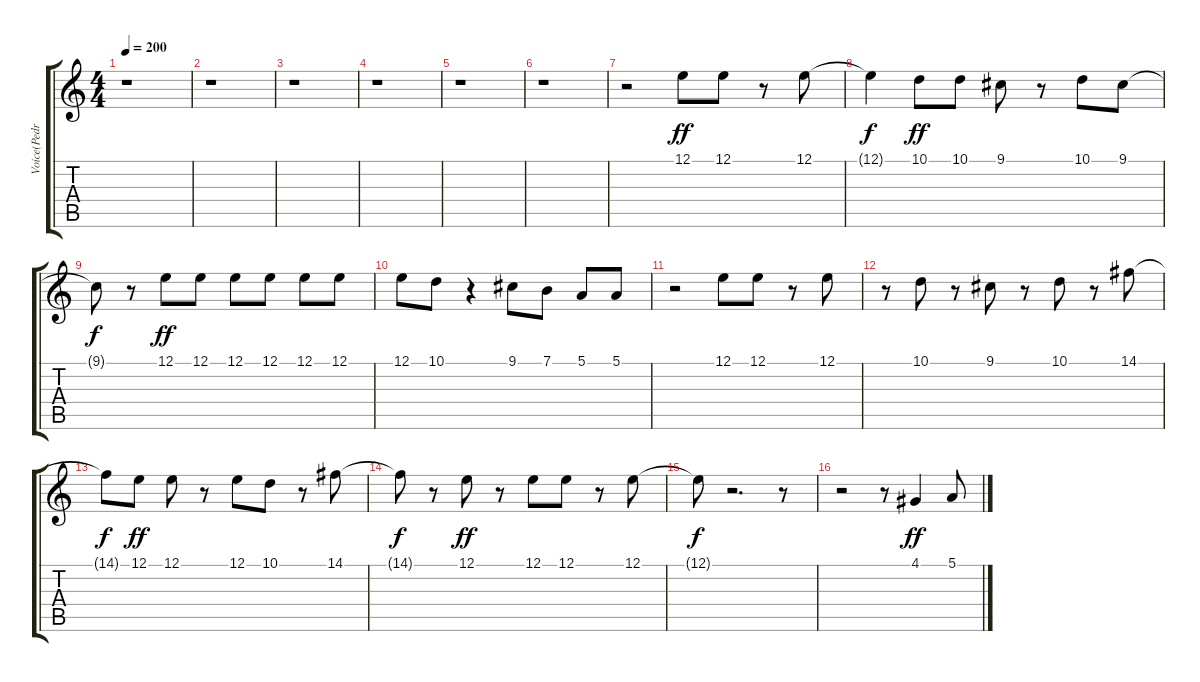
\track ("Voice(Pedro)" "Voice(Pedr") {instrument oboe}
\staff {score tabs}
\tuning (E4 B3 G3 D3 A2 E2) {hide}
\ts (4 4)
\tempo 200
\clef g2
\ks c
r.1{dy ff} |
r.1 |
r.1 |
r.1 |
r.1 |
r.1 |
r.2 12.1.8 12.1.8 r.8 12.1.8 |
12.1{t}.4{dy f} 10.1.8{dy ff} 10.1.8 9.1.8 r.8 10.1.8 9.1.8 |
9.1{t}.8{dy f} r.8 12.1.8{dy ff} 12.1.8 12.1.8 12.1.8 12.1.8 12.1.8 |
12.1.8 10.1.8 r.4 9.1.8 7.1.8 5.1.8 5.1.8 |
r.2 12.1.8 12.1.8 r.8 12.1.8 |
r.8 10.1.8 r.8 9.1.8 r.8 10.1.8 r.8 14.1.8 |
14.1{t}.8{dy f} 12.1.8{dy ff} 12.1.8 r.8 12.1.8 10.1.8 r.8 14.1.8 |
14.1{t}.8{dy f} r.8 12.1.8{dy ff} r.8 12.1.8 12.1.8 r.8 12.1.8 |
12.1{t}.8{dy f} r.2{d} r.8 |
r.2 r.8 4.1.4{dy ff} 5.1.8
